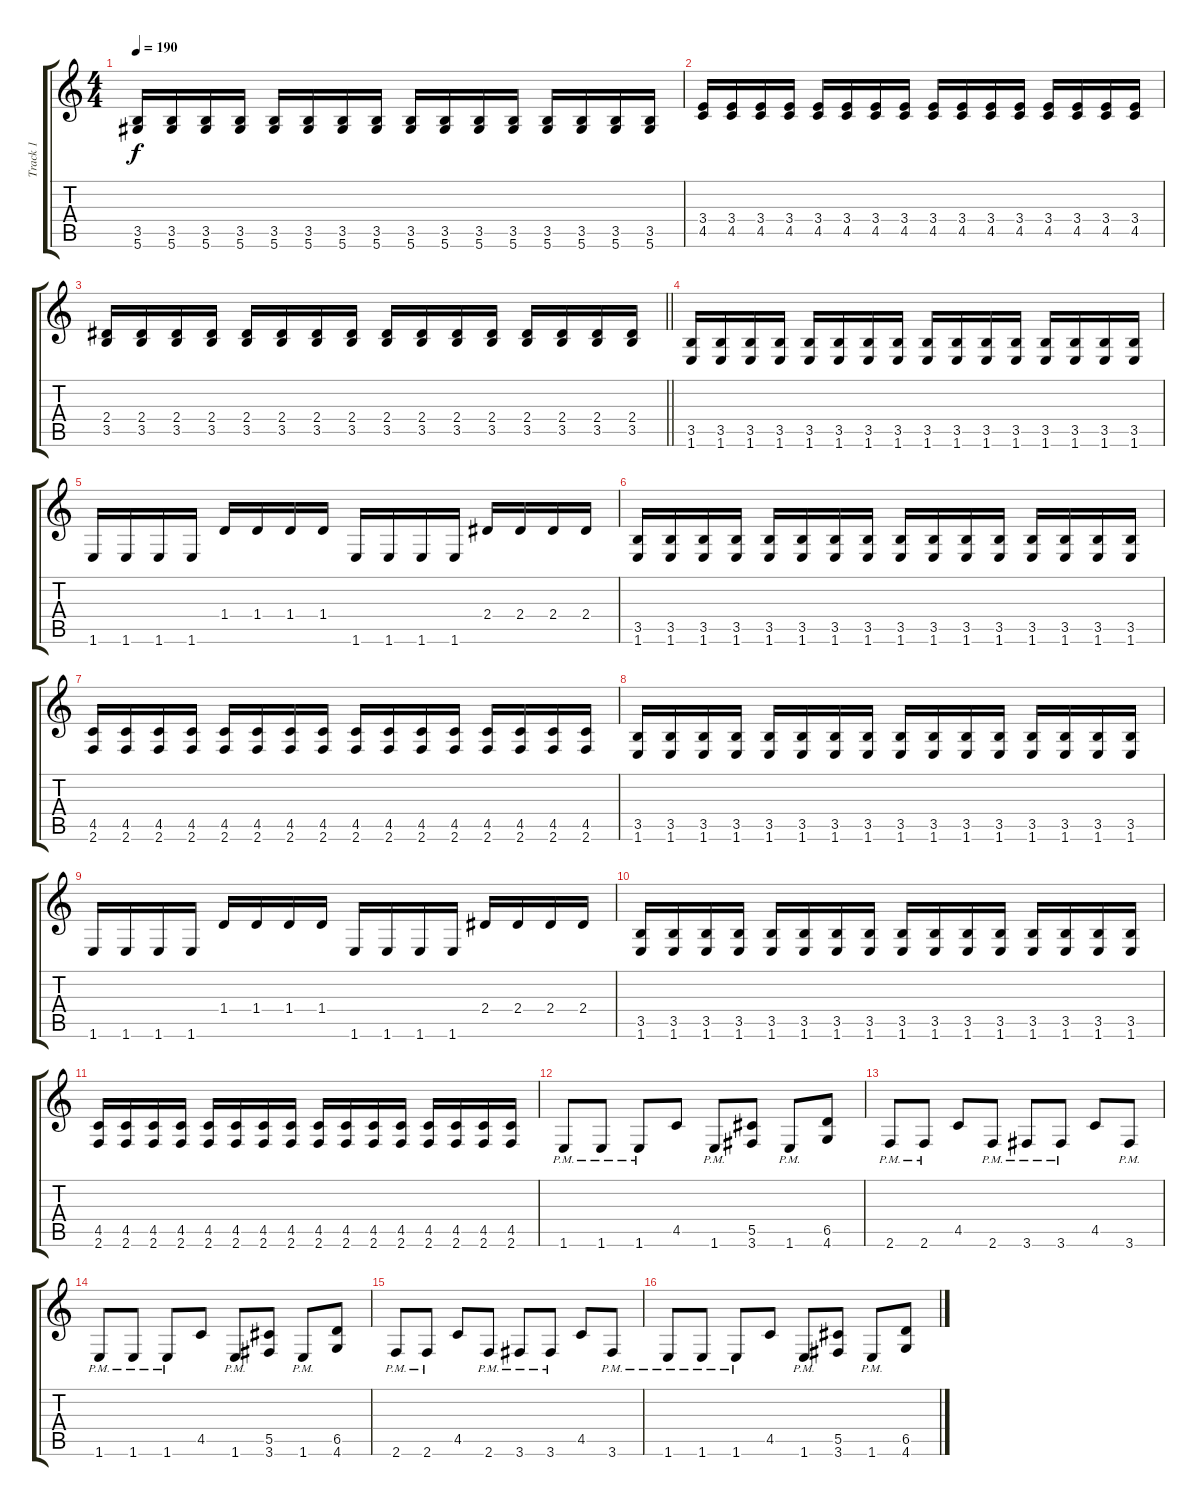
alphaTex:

\track ("Track 1" "Track 1") {instrument distortionguitar}
\staff {score tabs}
\tuning (Eb4 Bb3 Gb3 Db3 Ab2 Eb2) {hide}
\ts (4 4)
\tempo 190
\clef g2
\ks c
(3.5 5.6).16{dy f} (3.5 5.6).16 (3.5 5.6).16 (3.5 5.6).16 (3.5 5.6).16 (3.5 5.6).16 (3.5 5.6).16 (3.5 5.6).16 (3.5 5.6).16 (3.5 5.6).16 (3.5 5.6).16 (3.5 5.6).16 (3.5 5.6).16 (3.5 5.6).16 (3.5 5.6).16 (3.5 5.6).16 |
(3.4 4.5).16 (3.4 4.5).16 (3.4 4.5).16 (3.4 4.5).16 (3.4 4.5).16 (3.4 4.5).16 (3.4 4.5).16 (3.4 4.5).16 (3.4 4.5).16 (3.4 4.5).16 (3.4 4.5).16 (3.4 4.5).16 (3.4 4.5).16 (3.4 4.5).16 (3.4 4.5).16 (3.4 4.5).16 |
\barLineRight lightlight
(2.4 3.5).16 (2.4 3.5).16 (2.4 3.5).16 (2.4 3.5).16 (2.4 3.5).16 (2.4 3.5).16 (2.4 3.5).16 (2.4 3.5).16 (2.4 3.5).16 (2.4 3.5).16 (2.4 3.5).16 (2.4 3.5).16 (2.4 3.5).16 (2.4 3.5).16 (2.4 3.5).16 (2.4 3.5).16 |
\section ("" "")
(3.5 1.6).16 (3.5 1.6).16 (3.5 1.6).16 (3.5 1.6).16 (3.5 1.6).16 (3.5 1.6).16 (3.5 1.6).16 (3.5 1.6).16 (3.5 1.6).16 (3.5 1.6).16 (3.5 1.6).16 (3.5 1.6).16 (3.5 1.6).16 (3.5 1.6).16 (3.5 1.6).16 (3.5 1.6).16 |
1.6.16 1.6.16 1.6.16 1.6.16 1.4.16 1.4.16 1.4.16 1.4.16 1.6.16 1.6.16 1.6.16 1.6.16 2.4.16 2.4.16 2.4.16 2.4.16 |
(3.5 1.6).16 (3.5 1.6).16 (3.5 1.6).16 (3.5 1.6).16 (3.5 1.6).16 (3.5 1.6).16 (3.5 1.6).16 (3.5 1.6).16 (3.5 1.6).16 (3.5 1.6).16 (3.5 1.6).16 (3.5 1.6).16 (3.5 1.6).16 (3.5 1.6).16 (3.5 1.6).16 (3.5 1.6).16 |
(4.5 2.6).16 (4.5 2.6).16 (4.5 2.6).16 (4.5 2.6).16 (4.5 2.6).16 (4.5 2.6).16 (4.5 2.6).16 (4.5 2.6).16 (4.5 2.6).16 (4.5 2.6).16 (4.5 2.6).16 (4.5 2.6).16 (4.5 2.6).16 (4.5 2.6).16 (4.5 2.6).16 (4.5 2.6).16 |
(3.5 1.6).16 (3.5 1.6).16 (3.5 1.6).16 (3.5 1.6).16 (3.5 1.6).16 (3.5 1.6).16 (3.5 1.6).16 (3.5 1.6).16 (3.5 1.6).16 (3.5 1.6).16 (3.5 1.6).16 (3.5 1.6).16 (3.5 1.6).16 (3.5 1.6).16 (3.5 1.6).16 (3.5 1.6).16 |
1.6.16 1.6.16 1.6.16 1.6.16 1.4.16 1.4.16 1.4.16 1.4.16 1.6.16 1.6.16 1.6.16 1.6.16 2.4.16 2.4.16 2.4.16 2.4.16 |
(3.5 1.6).16 (3.5 1.6).16 (3.5 1.6).16 (3.5 1.6).16 (3.5 1.6).16 (3.5 1.6).16 (3.5 1.6).16 (3.5 1.6).16 (3.5 1.6).16 (3.5 1.6).16 (3.5 1.6).16 (3.5 1.6).16 (3.5 1.6).16 (3.5 1.6).16 (3.5 1.6).16 (3.5 1.6).16 |
(4.5 2.6).16 (4.5 2.6).16 (4.5 2.6).16 (4.5 2.6).16 (4.5 2.6).16 (4.5 2.6).16 (4.5 2.6).16 (4.5 2.6).16 (4.5 2.6).16 (4.5 2.6).16 (4.5 2.6).16 (4.5 2.6).16 (4.5 2.6).16 (4.5 2.6).16 (4.5 2.6).16 (4.5 2.6).16 |
1.6{pm}.8 1.6{pm}.8 1.6{pm}.8 4.5.8 1.6{pm}.8 (5.5 3.6).8 1.6{pm}.8 (6.5 4.6).8 |
2.6{pm}.8 2.6{pm}.8 4.5.8 2.6{pm}.8 3.6{pm}.8 3.6{pm}.8 4.5.8 3.6{pm}.8 |
1.6{pm}.8 1.6{pm}.8 1.6{pm}.8 4.5.8 1.6{pm}.8 (5.5 3.6).8 1.6{pm}.8 (6.5 4.6).8 |
2.6{pm}.8 2.6{pm}.8 4.5.8 2.6{pm}.8 3.6{pm}.8 3.6{pm}.8 4.5.8 3.6{pm}.8 |
1.6{pm}.8 1.6{pm}.8 1.6{pm}.8 4.5.8 1.6{pm}.8 (5.5 3.6).8 1.6{pm}.8 (6.5 4.6).8
